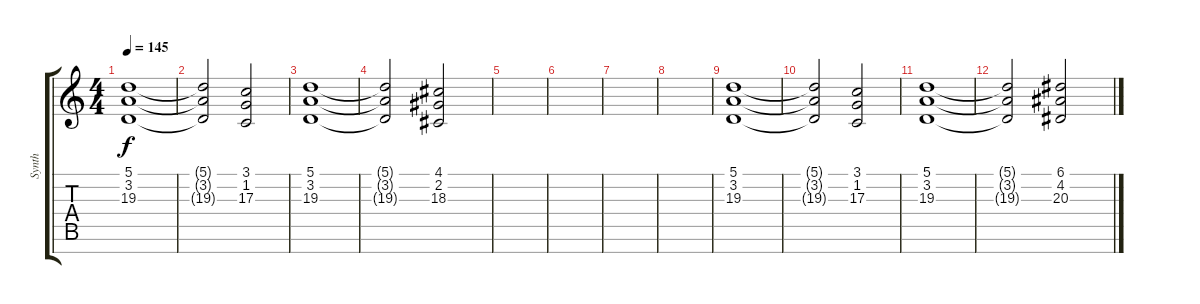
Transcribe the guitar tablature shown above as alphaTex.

\track ("Synth" "Synth") {instrument stringensemble1}
\staff {score tabs}
\tuning (E4 B3 G3 D3 A2 E2 B1) {hide}
\ts (4 4)
\tempo 145
\clef g2
\ks c
(5.1 3.2 19.3).1{dy f instrument stringensemble1} |
(5.1{t} 3.2{t} 19.3{t}).2 (3.1 1.2 17.3).2 |
(5.1 3.2 19.3).1 |
(5.1{t} 3.2{t} 19.3{t}).2 (4.1 2.2 18.3).2 |
|
|
|
|
(5.1 3.2 19.3).1 |
(5.1{t} 3.2{t} 19.3{t}).2 (3.1 1.2 17.3).2 |
(5.1 3.2 19.3).1 |
(5.1{t} 3.2{t} 19.3{t}).2 (6.1 4.2 20.3).2
